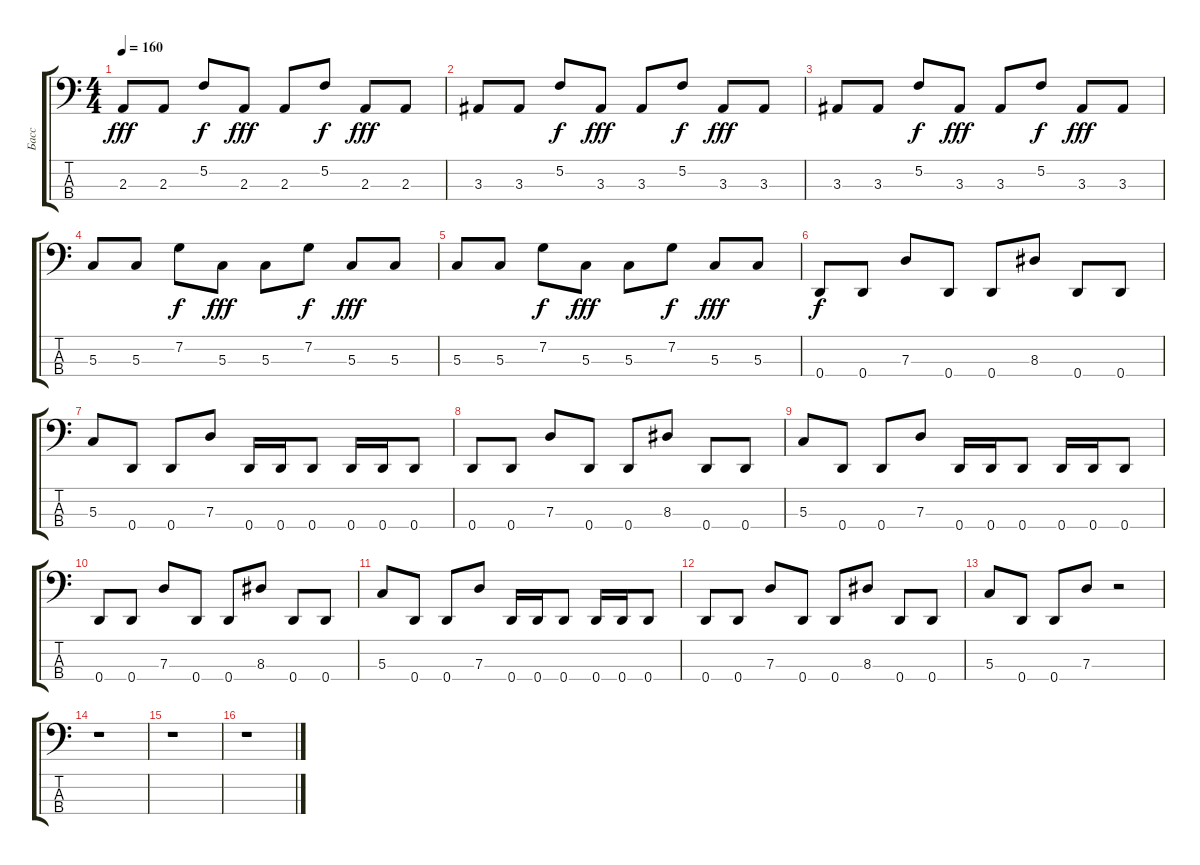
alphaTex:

\track ("Басс" "Басс") {instrument electricbassfinger}
\staff {score tabs}
\tuning (F2 C2 G1 D1) {hide}
\ts (4 4)
\tempo 160
\clef f4
\ks c
2.3.8{dy fff} 2.3.8 5.2.8{dy f} 2.3.8{dy fff} 2.3.8 5.2.8{dy f} 2.3.8{dy fff} 2.3.8 |
3.3.8 3.3.8 5.2.8{dy f} 3.3.8{dy fff} 3.3.8 5.2.8{dy f} 3.3.8{dy fff} 3.3.8 |
3.3.8 3.3.8 5.2.8{dy f} 3.3.8{dy fff} 3.3.8 5.2.8{dy f} 3.3.8{dy fff} 3.3.8 |
5.3.8 5.3.8 7.2.8{dy f} 5.3.8{dy fff} 5.3.8 7.2.8{dy f} 5.3.8{dy fff} 5.3.8 |
5.3.8 5.3.8 7.2.8{dy f} 5.3.8{dy fff} 5.3.8 7.2.8{dy f} 5.3.8{dy fff} 5.3.8 |
0.4.8{dy f} 0.4.8 7.3.8 0.4.8 0.4.8 8.3.8 0.4.8 0.4.8 |
5.3.8 0.4.8 0.4.8 7.3.8 0.4.16 0.4.16 0.4.8 0.4.16 0.4.16 0.4.8 |
0.4.8 0.4.8 7.3.8 0.4.8 0.4.8 8.3.8 0.4.8 0.4.8 |
5.3.8 0.4.8 0.4.8 7.3.8 0.4.16 0.4.16 0.4.8 0.4.16 0.4.16 0.4.8 |
0.4.8 0.4.8 7.3.8 0.4.8 0.4.8 8.3.8 0.4.8 0.4.8 |
5.3.8 0.4.8 0.4.8 7.3.8 0.4.16 0.4.16 0.4.8 0.4.16 0.4.16 0.4.8 |
0.4.8 0.4.8 7.3.8 0.4.8 0.4.8 8.3.8 0.4.8 0.4.8 |
5.3.8 0.4.8 0.4.8 7.3.8 r.2 |
r.1 |
r.1 |
r.1
